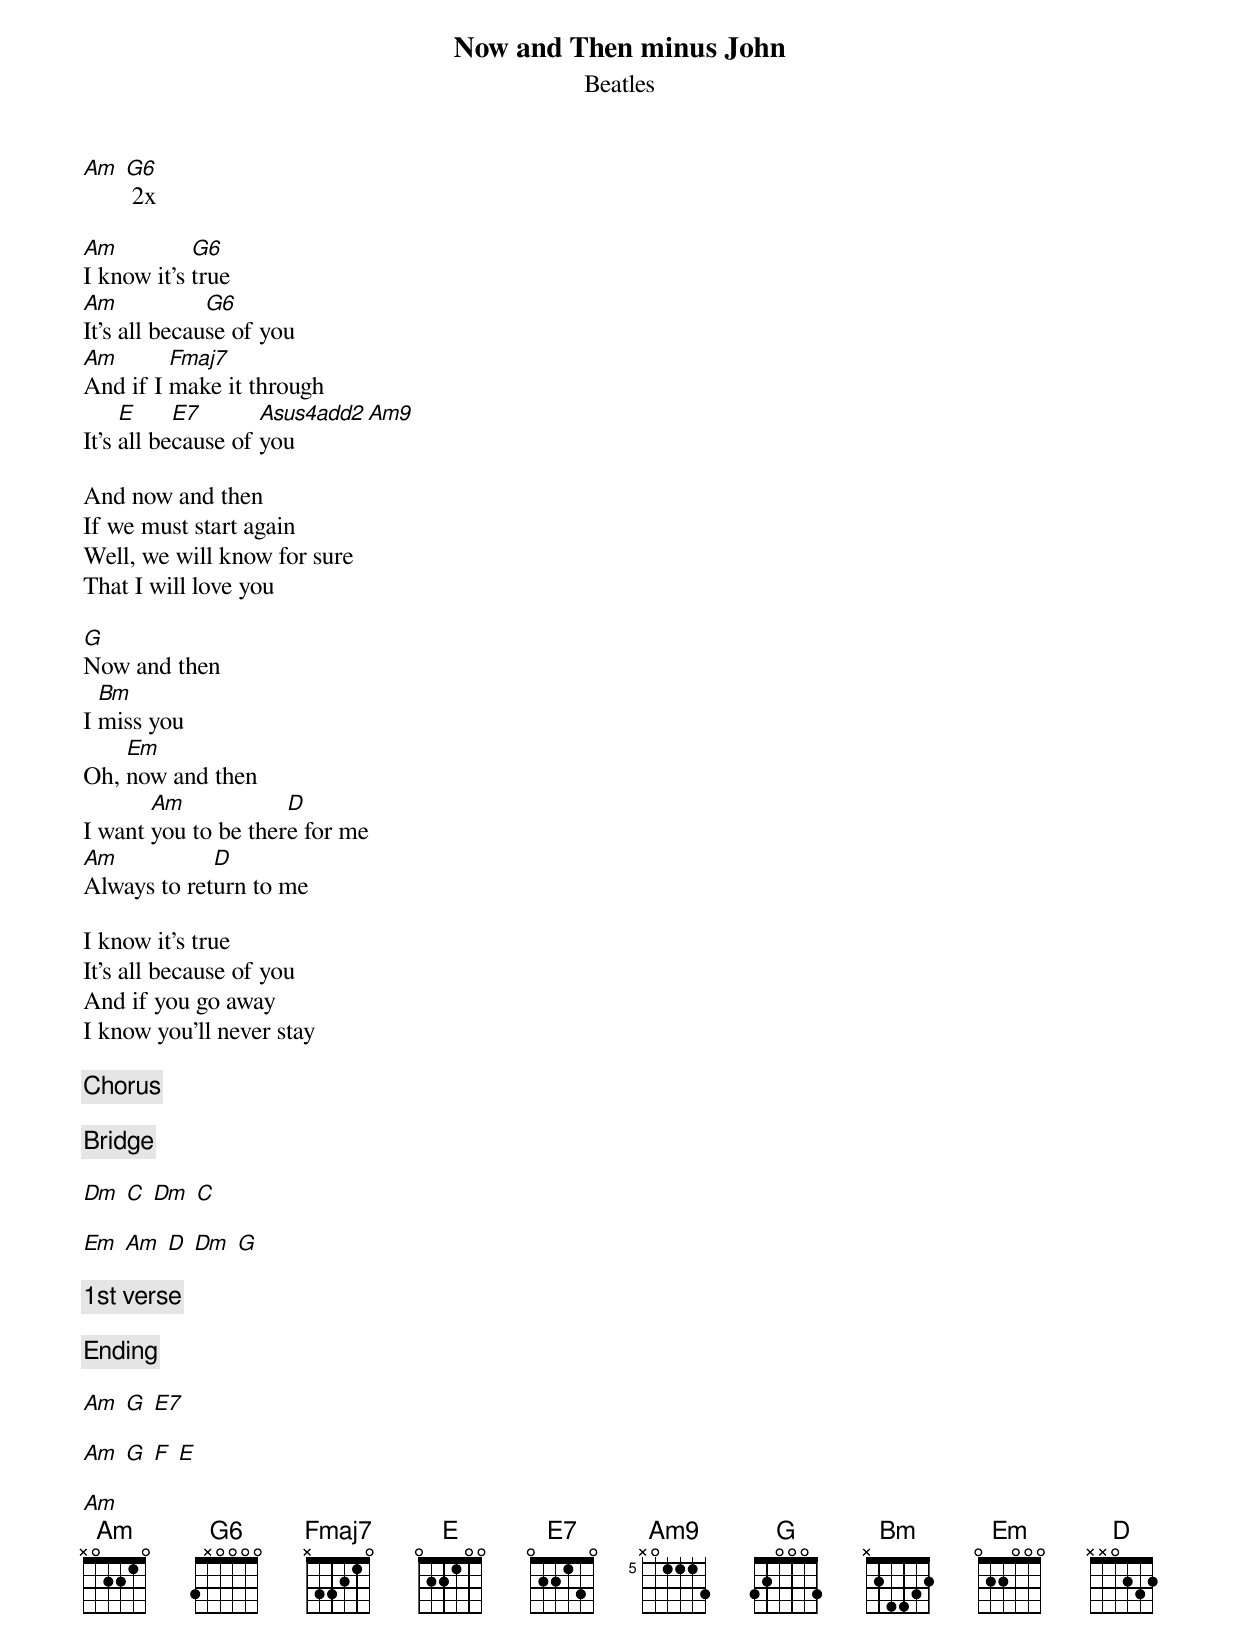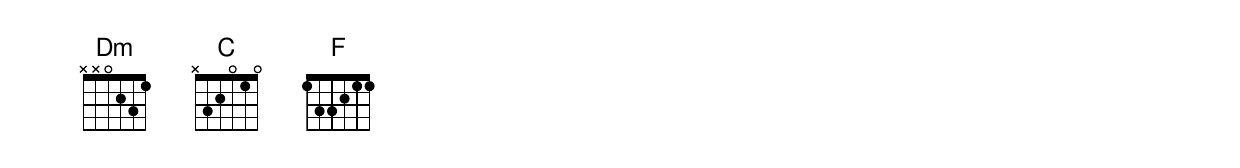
{title:Now and Then minus John}
{subtitle:Beatles}
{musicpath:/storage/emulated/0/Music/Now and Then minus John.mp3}
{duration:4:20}

[Am] [G6] 2x

[Am]I know it's [G6]true
[Am]It's all becau[G6]se of you
[Am]And if I [Fmaj7]make it through
It's [E]all be[E7]cause of [Asus4add2]you [Am9]

And now and then
If we must start again
Well, we will know for sure
That I will love you

[G]Now and then
I [Bm]miss you
Oh, [Em]now and then
I want [Am]you to be ther[D]e for me
[Am]Always to ret[D]urn to me

I know it's true
It's all because of you
And if you go away
I know you'll never stay

{c:Chorus}

{c:Bridge}

[Dm] [C] [Dm] [C]

[Em] [Am] [D] [Dm] [G]

{c:1st verse}

{c:Ending}

[Am] [G] [E7]

[Am] [G] [F] [E]

[Am]
